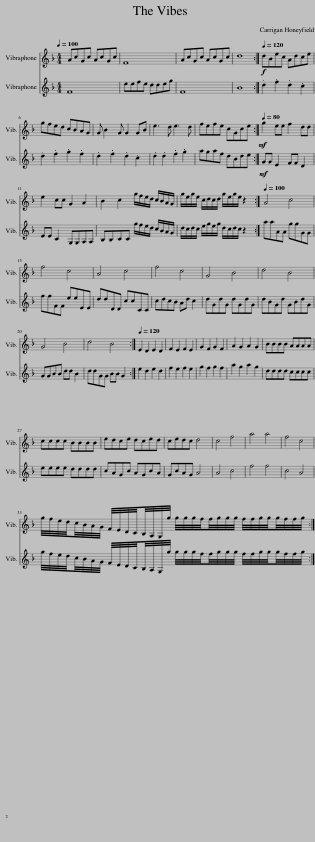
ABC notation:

X:1
%%score 1 2
L:1/8
Q:1/4=100
M:4/4
I:linebreak $
K:F
V:1 treble
V:2 treble
V:1
 AcGc AcGc | F8 | AcGc AcGc | d8 :|[Q:1/4=120]!f! dBec Adce |$ %5
 gfed cBAG | G B2 G G2 GB | e3 d e3 d | fefe cGce :|[Q:1/4=80]!mf! g2 ee f2 dd |$ %10
 e2 cc G2 A2 | B2 c2 g/f/e/d/ c/B/A/G/ | g/e/g/e/ c/d/c/d/ g/e/g/e/ z2 :|[Q:1/4=100] A4 c4 |$ f4 c4 | %15
 A4 c4 | f4 c4 | G4 B4 | d4 B4 |$ G4 B4 | %20
 d4 B4 :|[Q:1/4=120] E2 D2 E2 D2 | F2 E2 F2 E2 | G2 F2 G2 F2 | A2 G2 A2 G2 | %25
 BBBB AAAA |$ cccc BBBB | edce dced | cedc d4 | c4 f4 | %30
 a4 a4 | f4 c4 |$ g/4f/4e/4d/4c/4B/4A/4G/4 F/4E/4D/4C/4B,/4A,/4G,/4g/4 g/4g/4g/4f/4f/4g/4g/4g/4 f/4f/4g/4g/4g/4f/4f/4g/4 :| %33
V:2
 F8 | eefe ddeg | F8 | B8 :| .d2 .f2 .d2 .c2 |$ %5
 .d2 .f2 .g2 .f2 | .d2 .f2 .d2 .c2 | .d2 .d2 .f2 .g2 | agaf dBde :|!mf! GG E2 FF D2 |$ %10
 EE C2 G,G,A,A, | B,B,CC g/f/e/d/ c/B/A/G/ | d/c/d/c/ e/g/e/g/ d/c/d/c/ z2 :| aaAA ggGG |$ ffFF eeEE | %15
 ddDD ccCC | cdcB Ad c2 | dGdG dGdG | dBGd GBdG |$ GGBB dd B2 | %20
 ddGG BB G2 :| e2 d2 e2 d2 | f2 e2 f2 e2 | g2 f2 g2 f2 | a2 g2 a2 g2 | %25
 dddd cccc |$ eeee dddd | cAGc AGcA | GcAG A4 | A4 c4 | %30
 f4 f4 | c4 A4 |$ g/4f/4e/4d/4c/4B/4A/4G/4 F/4E/4D/4C/4B,/4A,/4G,/4g/4 g/4g/4g/4f/4f/4g/4g/4g/4 f/4f/4g/4g/4g/4f/4f/4g/4 :| %33
